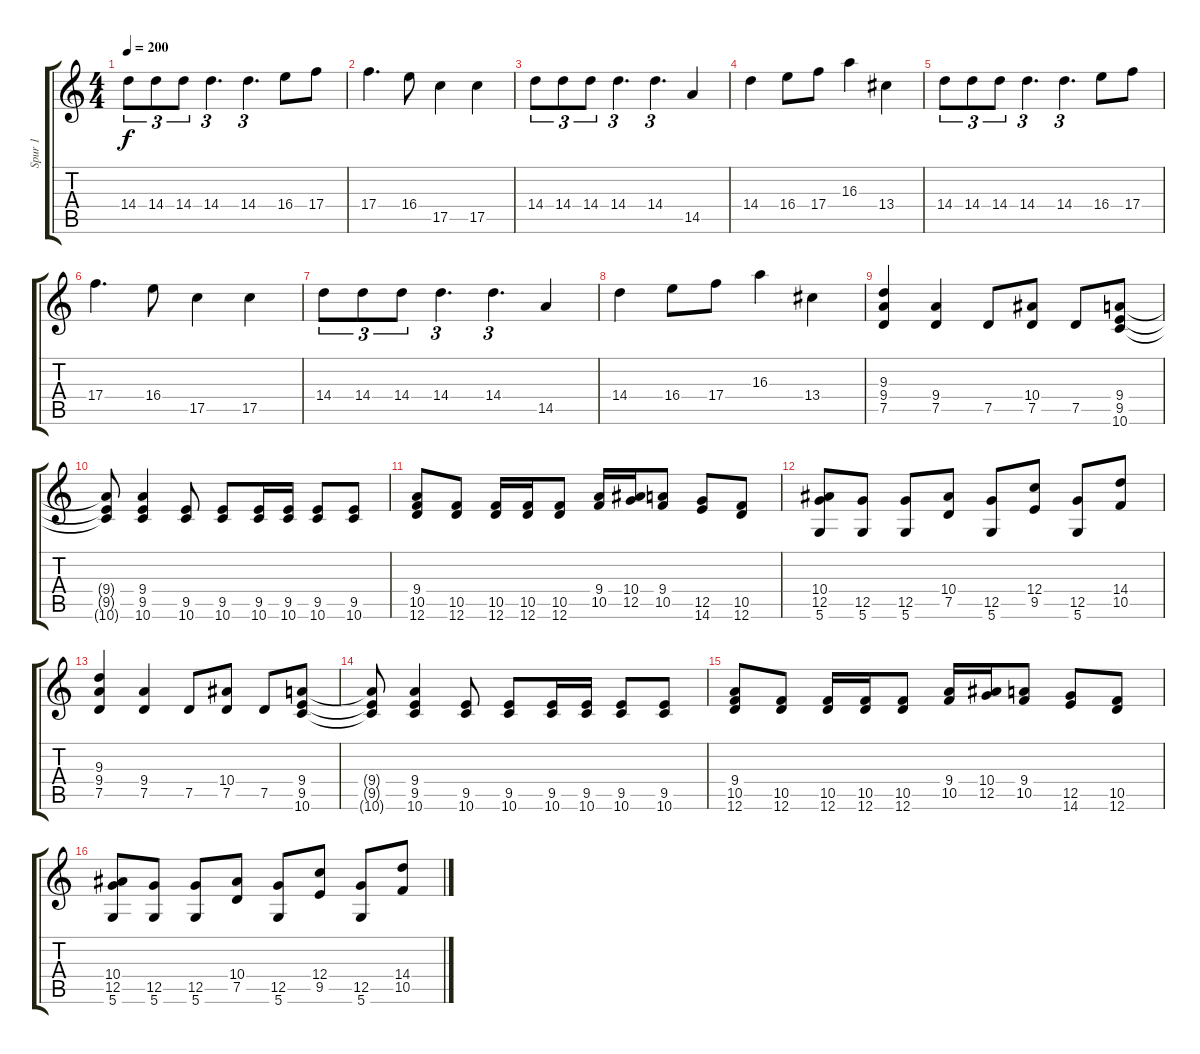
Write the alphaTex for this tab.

\track ("Spur 1" "Spur 1") {instrument distortionguitar}
\staff {score tabs}
\tuning (D4 A3 F3 C3 G2 D2) {hide}
\ts (4 4)
\tempo 200
\clef g2
\ks c
14.4.8{tu (3 2) dy f} 14.4.8{tu (3 2)} 14.4.8{tu (3 2)} 14.4.4{d tu (3 2)} 14.4.4{d tu (3 2)} 16.4.8 17.4.8 |
17.4.4{d} 16.4.8 17.5.4 17.5.4 |
14.4.8{tu (3 2)} 14.4.8{tu (3 2)} 14.4.8{tu (3 2)} 14.4.4{d tu (3 2)} 14.4.4{d tu (3 2)} 14.5.4 |
14.4.4 16.4.8 17.4.8 16.3.4 13.4.4 |
14.4.8{tu (3 2)} 14.4.8{tu (3 2)} 14.4.8{tu (3 2)} 14.4.4{d tu (3 2)} 14.4.4{d tu (3 2)} 16.4.8 17.4.8 |
17.4.4{d} 16.4.8 17.5.4 17.5.4 |
14.4.8{tu (3 2)} 14.4.8{tu (3 2)} 14.4.8{tu (3 2)} 14.4.4{d tu (3 2)} 14.4.4{d tu (3 2)} 14.5.4 |
14.4.4 16.4.8 17.4.8 16.3.4 13.4.4 |
(9.3 9.4 7.5).4 (9.4 7.5).4 7.5.8 (10.4 7.5).8 7.5.8 (9.4 9.5 10.6).8 |
(9.4{t} 9.5{t} 10.6{t}).8 (9.4 9.5 10.6).4 (9.5 10.6).8 (9.5 10.6).8 (9.5 10.6).16 (9.5 10.6).16 (9.5 10.6).8 (9.5 10.6).8 |
(9.4 10.5 12.6).8 (10.5 12.6).8 (10.5 12.6).16 (10.5 12.6).16 (10.5 12.6).8 (9.4 10.5).16 (10.4 12.5).16 (9.4 10.5).8 (12.5 14.6).8 (10.5 12.6).8 |
(10.4 12.5 5.6).8 (12.5 5.6).8 (12.5 5.6).8 (10.4 7.5).8 (12.5 5.6).8 (12.4 9.5).8 (12.5 5.6).8 (14.4 10.5).8 |
(9.3 9.4 7.5).4 (9.4 7.5).4 7.5.8 (10.4 7.5).8 7.5.8 (9.4 9.5 10.6).8 |
(9.4{t} 9.5{t} 10.6{t}).8 (9.4 9.5 10.6).4 (9.5 10.6).8 (9.5 10.6).8 (9.5 10.6).16 (9.5 10.6).16 (9.5 10.6).8 (9.5 10.6).8 |
(9.4 10.5 12.6).8 (10.5 12.6).8 (10.5 12.6).16 (10.5 12.6).16 (10.5 12.6).8 (9.4 10.5).16 (10.4 12.5).16 (9.4 10.5).8 (12.5 14.6).8 (10.5 12.6).8 |
(10.4 12.5 5.6).8 (12.5 5.6).8 (12.5 5.6).8 (10.4 7.5).8 (12.5 5.6).8 (12.4 9.5).8 (12.5 5.6).8 (14.4 10.5).8
